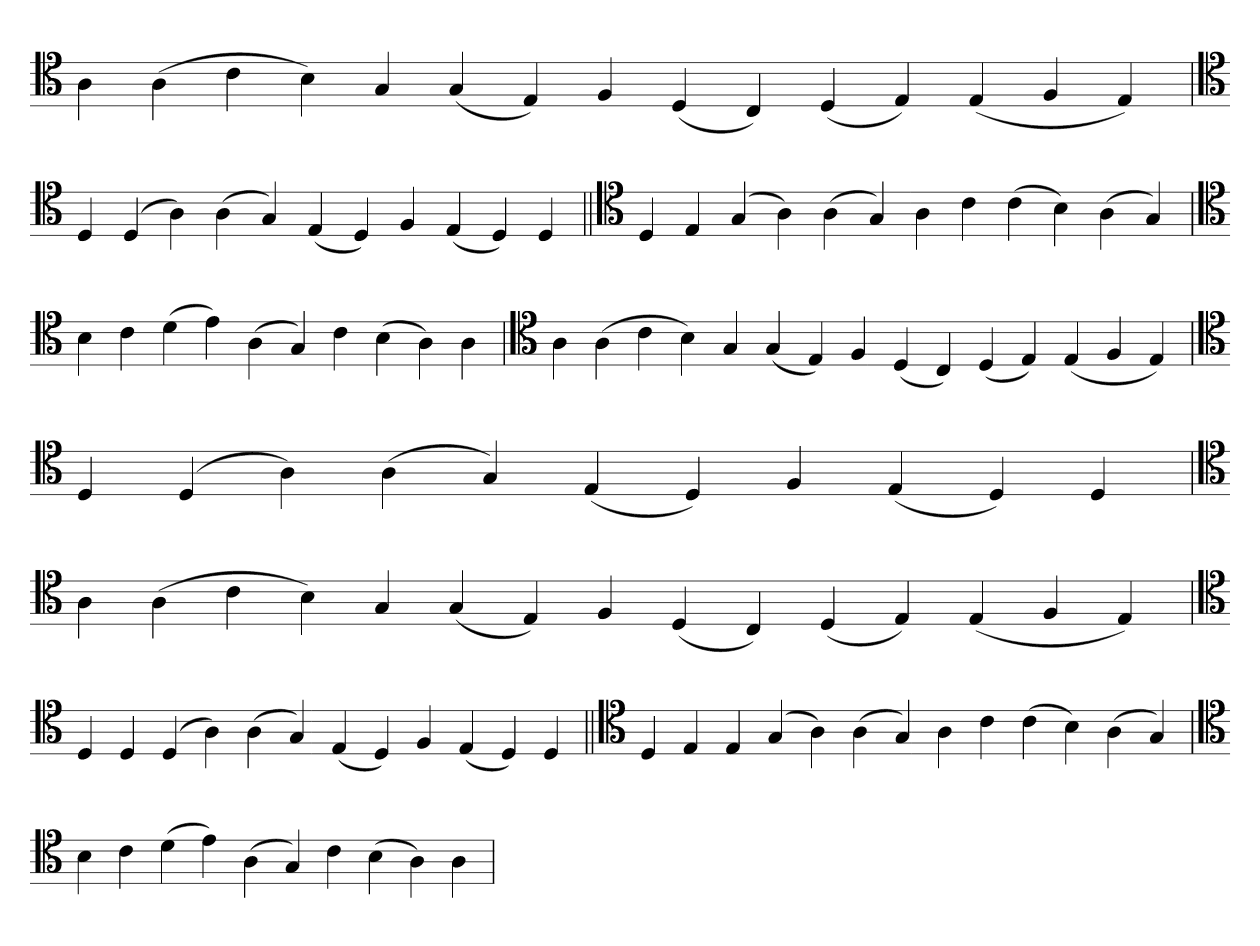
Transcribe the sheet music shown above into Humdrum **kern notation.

**kern
*part1
*staff1
*clefC4
=
4A
(4A
4c
4B)
4G
(4G
4E)
4F
(4D
4C)
(4D
4E)
(4E
4F
4E)
=`
*clefC4
4D
(4D
4A)
(4A
4G)
(4E
4D)
4F
(4E
4D)
4D
=||
*clefC4
4D
4E
(4G
4A)
(4A
4G)
4A
4c
(4c
4B)
(4A
4G)
=`
*clefC4
4B
4c
(4d
4e)
(4A
4G)
4c
(4B
4A)
4A
=
*clefC4
4A
(4A
4c
4B)
4G
(4G
4E)
4F
(4D
4C)
(4D
4E)
(4E
4F
4E)
=`
*clefC4
4D
(4D
4A)
(4A
4G)
(4E
4D)
4F
(4E
4D)
4D
=
*clefC4
4A
(4A
4c
4B)
4G
(4G
4E)
4F
(4D
4C)
(4D
4E)
(4E
4F
4E)
=`
*clefC4
4D
4D
(4D
4A)
(4A
4G)
(4E
4D)
4F
(4E
4D)
4D
=||
*clefC4
4D
4E
4E
(4G
4A)
(4A
4G)
4A
4c
(4c
4B)
(4A
4G)
=`
*clefC4
4B
4c
(4d
4e)
(4A
4G)
4c
(4B
4A)
4A
=
*-
